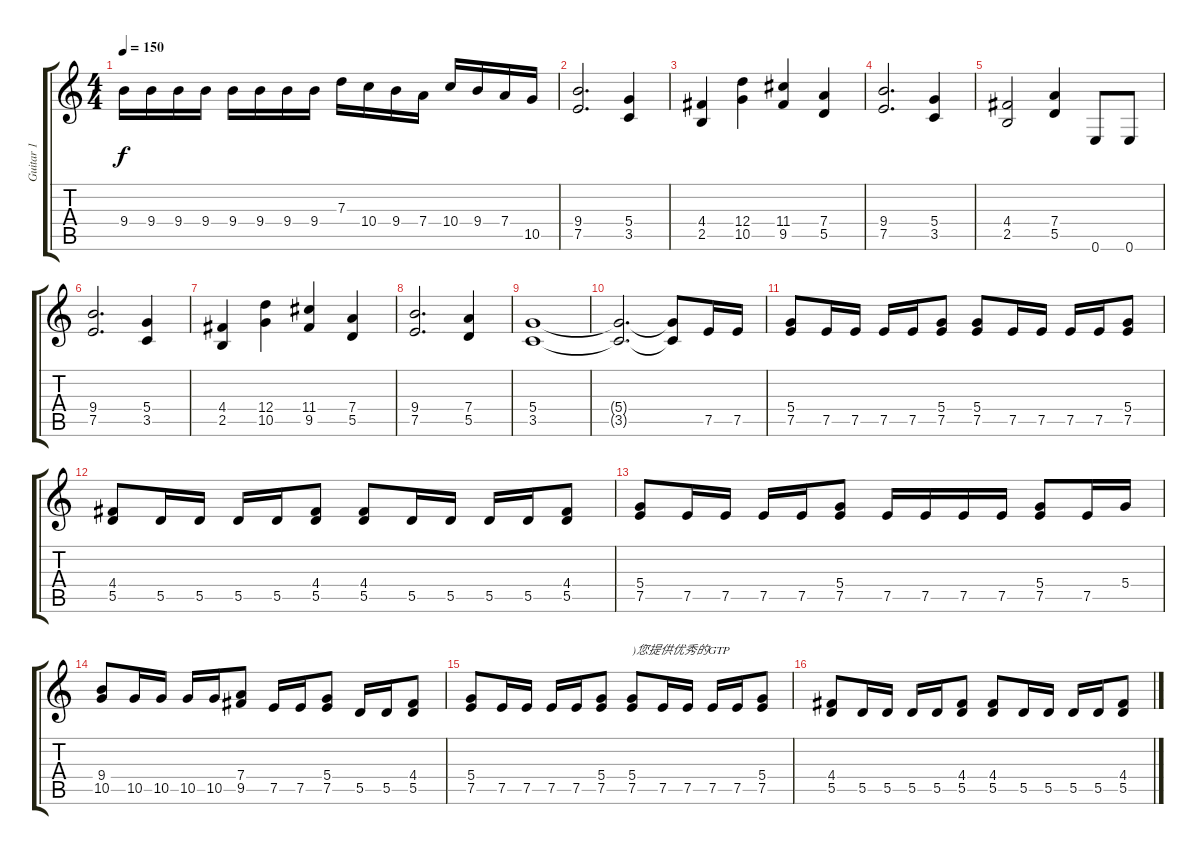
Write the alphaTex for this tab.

\track ("Guitar 1" "Guitar 1") {instrument overdrivenguitar}
\staff {score tabs}
\tuning (E4 B3 G3 D3 A2 E2) {hide}
\ts (4 4)
\tempo 150
\clef g2
\ks c
9.4.16{dy f} 9.4.16 9.4.16 9.4.16 9.4.16 9.4.16 9.4.16 9.4.16 7.3.16 10.4.16 9.4.16 7.4.16 10.4.16 9.4.16 7.4.16 10.5.16 |
(9.4 7.5).2{d} (5.4 3.5).4 |
(4.4 2.5).4 (12.4 10.5).4 (11.4 9.5).4 (7.4 5.5).4 |
(9.4 7.5).2{d} (5.4 3.5).4 |
(4.4 2.5).2 (7.4 5.5).4 0.6.8 0.6.8 |
(9.4 7.5).2{d} (5.4 3.5).4 |
(4.4 2.5).4 (12.4 10.5).4 (11.4 9.5).4 (7.4 5.5).4 |
(9.4 7.5).2{d} (7.4 5.5).4 |
(5.4 3.5).1 |
(5.4{t} 3.5{t}).2{d} (5.4{t} 3.5{t}).8 7.5.16 7.5.16 |
(5.4 7.5).8 7.5.16 7.5.16 7.5.16 7.5.16 (5.4 7.5).8 (5.4 7.5).8 7.5.16 7.5.16 7.5.16 7.5.16 (5.4 7.5).8 |
(4.4 5.5).8 5.5.16 5.5.16 5.5.16 5.5.16 (4.4 5.5).8 (4.4 5.5).8 5.5.16 5.5.16 5.5.16 5.5.16 (4.4 5.5).8 |
(5.4 7.5).8 7.5.16 7.5.16 7.5.16 7.5.16 (5.4 7.5).8 7.5.16 7.5.16 7.5.16 7.5.16 (5.4 7.5).8 7.5.16 5.4.16 |
(9.4 10.5).8 10.5.16 10.5.16 10.5.16 10.5.16 (7.4 9.5).8 7.5.16 7.5.16 (5.4 7.5).8 5.5.16 5.5.16 (4.4 5.5).8 |
(5.4 7.5).8 7.5.16 7.5.16 7.5.16 7.5.16 (5.4 7.5).8 (5.4 7.5).8{txt ")您提供优秀的GTP"} 7.5.16 7.5.16 7.5.16 7.5.16 (5.4 7.5).8 |
(4.4 5.5).8 5.5.16 5.5.16 5.5.16 5.5.16 (4.4 5.5).8 (4.4 5.5).8 5.5.16 5.5.16 5.5.16 5.5.16 (4.4 5.5).8
